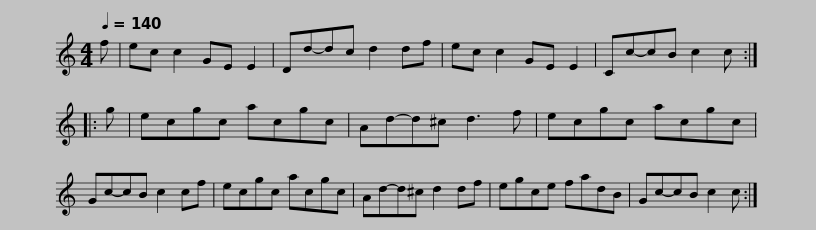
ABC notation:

X:1
L:1/8
Q:1/4=140
M:4/4
I:linebreak $
K:C
V:1 treble
V:1
 f | ec c2 GE E2 | Dd-dc d2 df | ec c2 GE E2 | Cc-cB c2 c :: %5
 g | ecgc acgc | Ad-d^c d3 f |$ ecgc acgc | Gc-cB c2 cf | %10
 ecgc acgc | Ad-d^c d2 df | egce fadB | Gc-cB c2 c :| %14
